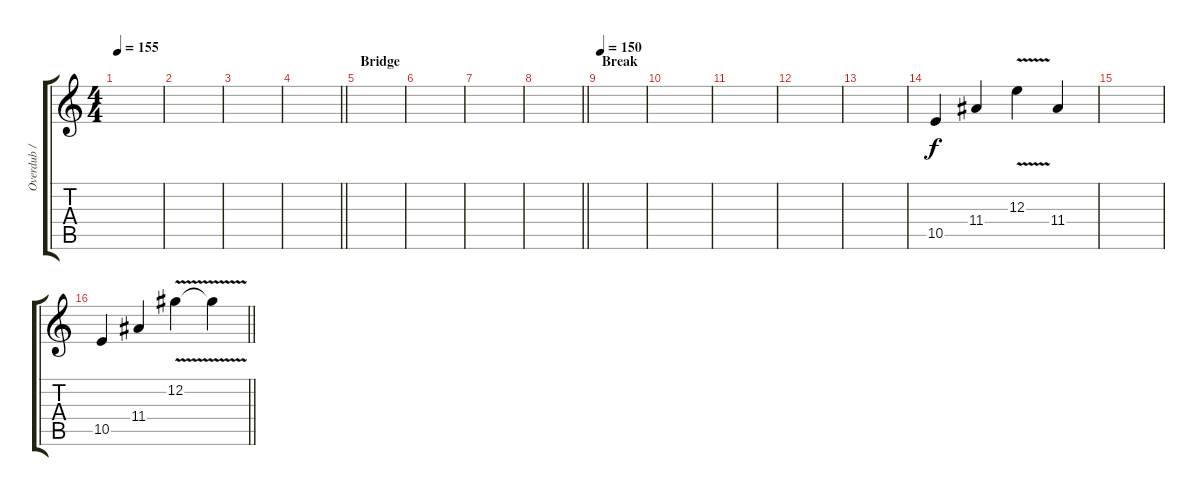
\track ("Overdub / Effects" "Overdub / ") {instrument distortionguitar}
\staff {score tabs}
\tuning (Db4 Ab3 E3 B2 Gb2 Db2) {hide}
\ts (4 4)
\tempo 155
\clef g2
\ks c
|
|
|
\barLineRight lightlight
|
\section ("" "Bridge")
|
|
|
\barLineRight lightlight
|
\section ("" "Break")
\tempo 150
|
|
|
|
|
10.5.4 11.4.4 12.3{v}.4 11.4.4 |
|
\barLineRight lightlight
10.5.4 11.4.4 12.2{v}.4 12.2{t}.4
